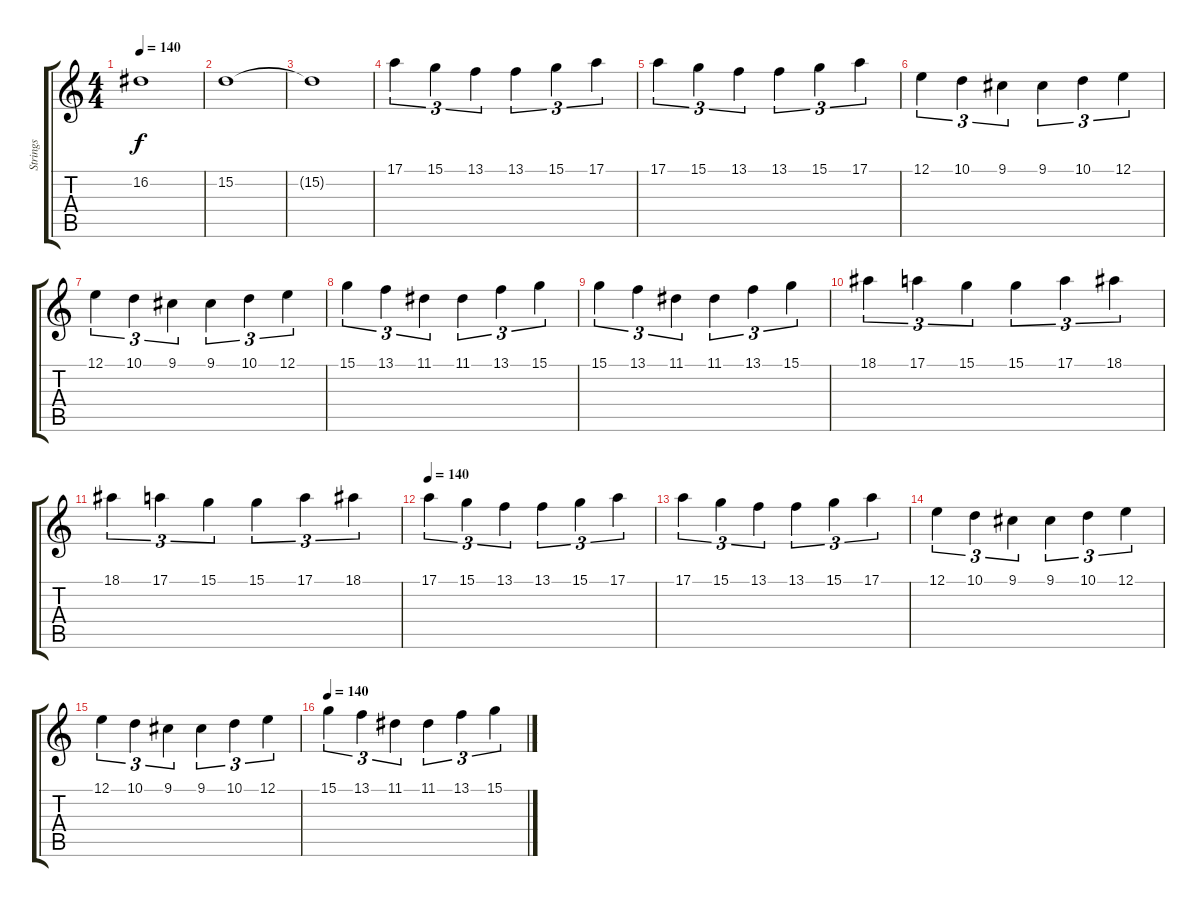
\track ("Strings" "Strings") {instrument stringensemble1}
\staff {score tabs}
\tuning (E4 B3 G3 D3 A2 E2) {hide}
\ts (4 4)
\tempo 140
\clef g2
\ks c
16.2{t}.1{dy f} |
15.2.1 |
15.2{t}.1 |
17.1.4{tu (3 2)} 15.1.4{tu (3 2)} 13.1.4{tu (3 2)} 13.1.4{tu (3 2)} 15.1.4{tu (3 2)} 17.1.4{tu (3 2)} |
17.1.4{tu (3 2)} 15.1.4{tu (3 2)} 13.1.4{tu (3 2)} 13.1.4{tu (3 2)} 15.1.4{tu (3 2)} 17.1.4{tu (3 2)} |
12.1.4{tu (3 2)} 10.1.4{tu (3 2)} 9.1.4{tu (3 2)} 9.1.4{tu (3 2)} 10.1.4{tu (3 2)} 12.1.4{tu (3 2)} |
12.1.4{tu (3 2)} 10.1.4{tu (3 2)} 9.1.4{tu (3 2)} 9.1.4{tu (3 2)} 10.1.4{tu (3 2)} 12.1.4{tu (3 2)} |
15.1.4{tu (3 2)} 13.1.4{tu (3 2)} 11.1.4{tu (3 2)} 11.1.4{tu (3 2)} 13.1.4{tu (3 2)} 15.1.4{tu (3 2)} |
15.1.4{tu (3 2)} 13.1.4{tu (3 2)} 11.1.4{tu (3 2)} 11.1.4{tu (3 2)} 13.1.4{tu (3 2)} 15.1.4{tu (3 2)} |
18.1.4{tu (3 2)} 17.1.4{tu (3 2)} 15.1.4{tu (3 2)} 15.1.4{tu (3 2)} 17.1.4{tu (3 2)} 18.1.4{tu (3 2)} |
18.1.4{tu (3 2)} 17.1.4{tu (3 2)} 15.1.4{tu (3 2)} 15.1.4{tu (3 2)} 17.1.4{tu (3 2)} 18.1.4{tu (3 2)} |
\tempo 140
17.1.4{tu (3 2)} 15.1.4{tu (3 2)} 13.1.4{tu (3 2)} 13.1.4{tu (3 2)} 15.1.4{tu (3 2)} 17.1.4{tu (3 2)} |
17.1.4{tu (3 2)} 15.1.4{tu (3 2)} 13.1.4{tu (3 2)} 13.1.4{tu (3 2)} 15.1.4{tu (3 2)} 17.1.4{tu (3 2)} |
12.1.4{tu (3 2)} 10.1.4{tu (3 2)} 9.1.4{tu (3 2)} 9.1.4{tu (3 2)} 10.1.4{tu (3 2)} 12.1.4{tu (3 2)} |
12.1.4{tu (3 2)} 10.1.4{tu (3 2)} 9.1.4{tu (3 2)} 9.1.4{tu (3 2)} 10.1.4{tu (3 2)} 12.1.4{tu (3 2)} |
\tempo 140
15.1.4{tu (3 2)} 13.1.4{tu (3 2)} 11.1.4{tu (3 2)} 11.1.4{tu (3 2)} 13.1.4{tu (3 2)} 15.1.4{tu (3 2)}
